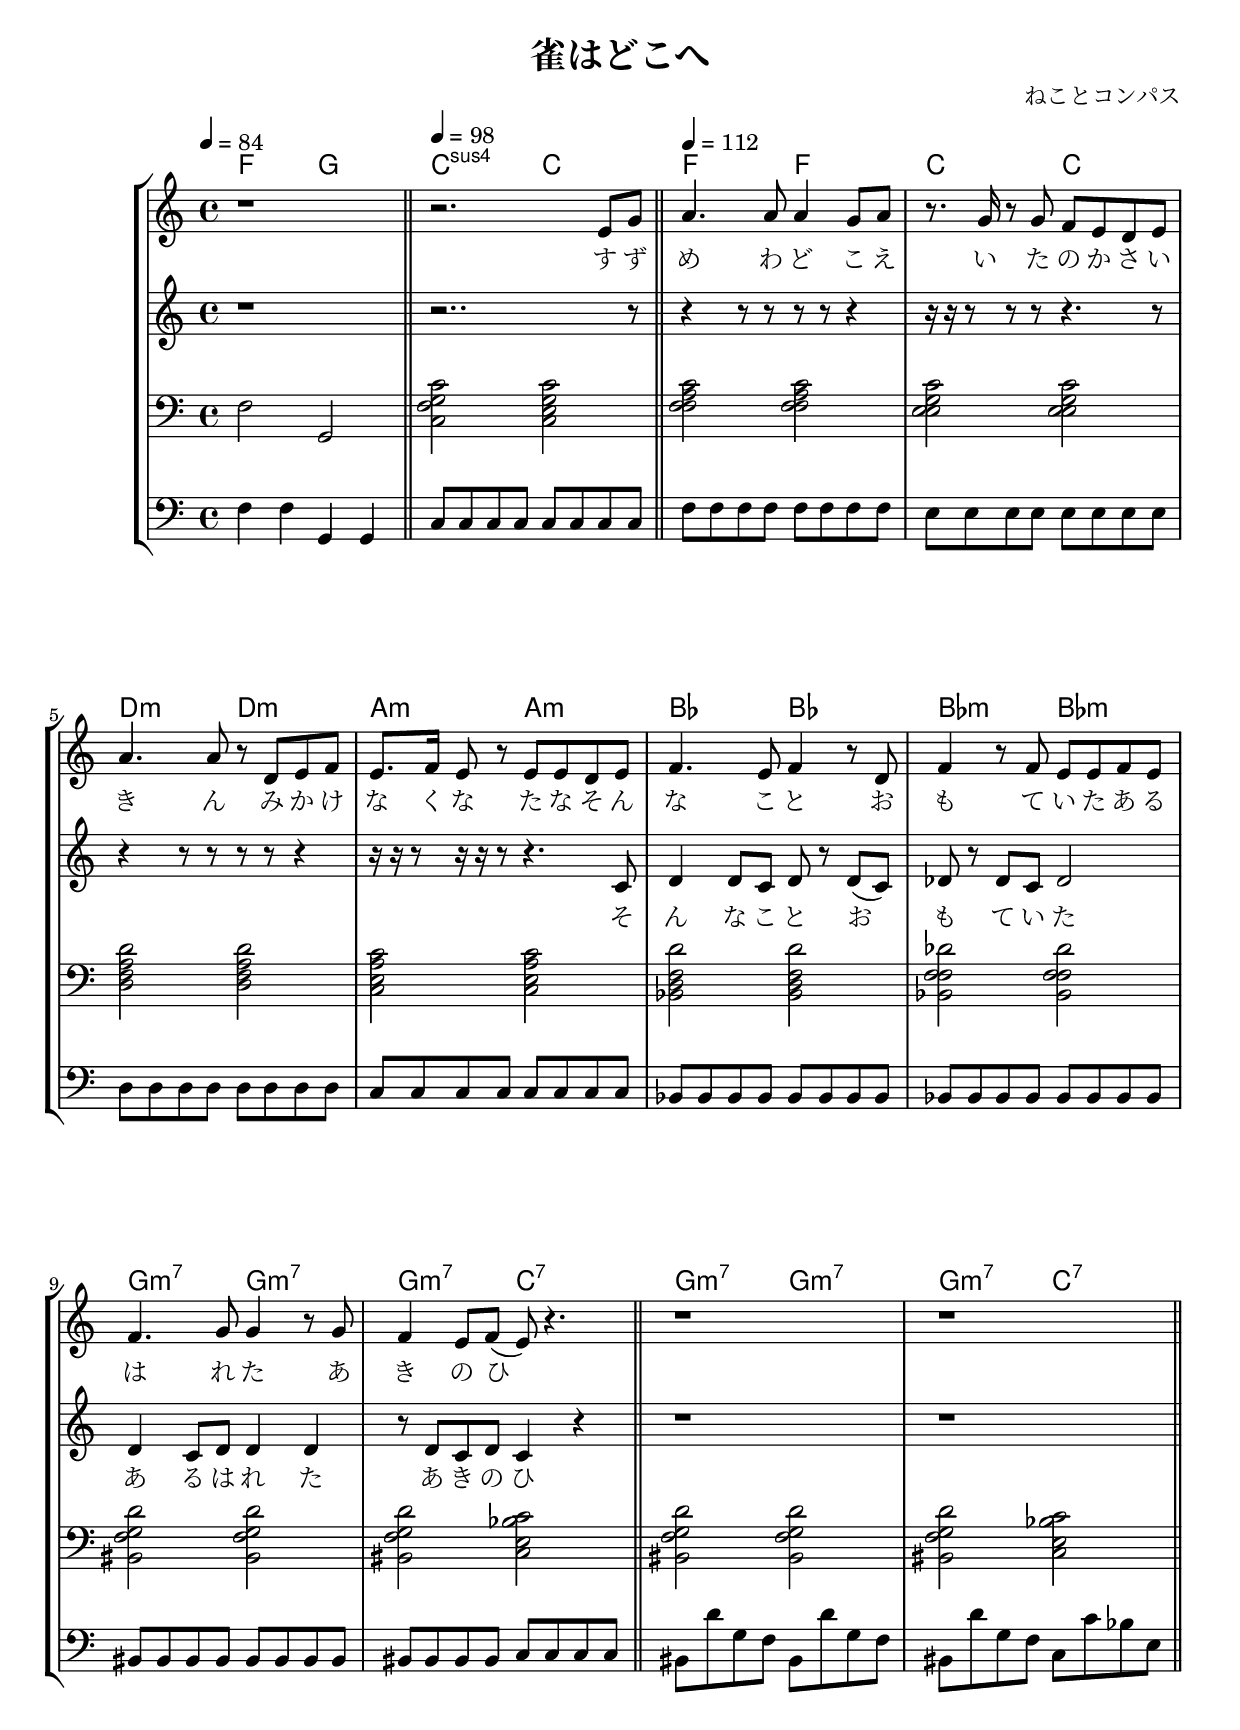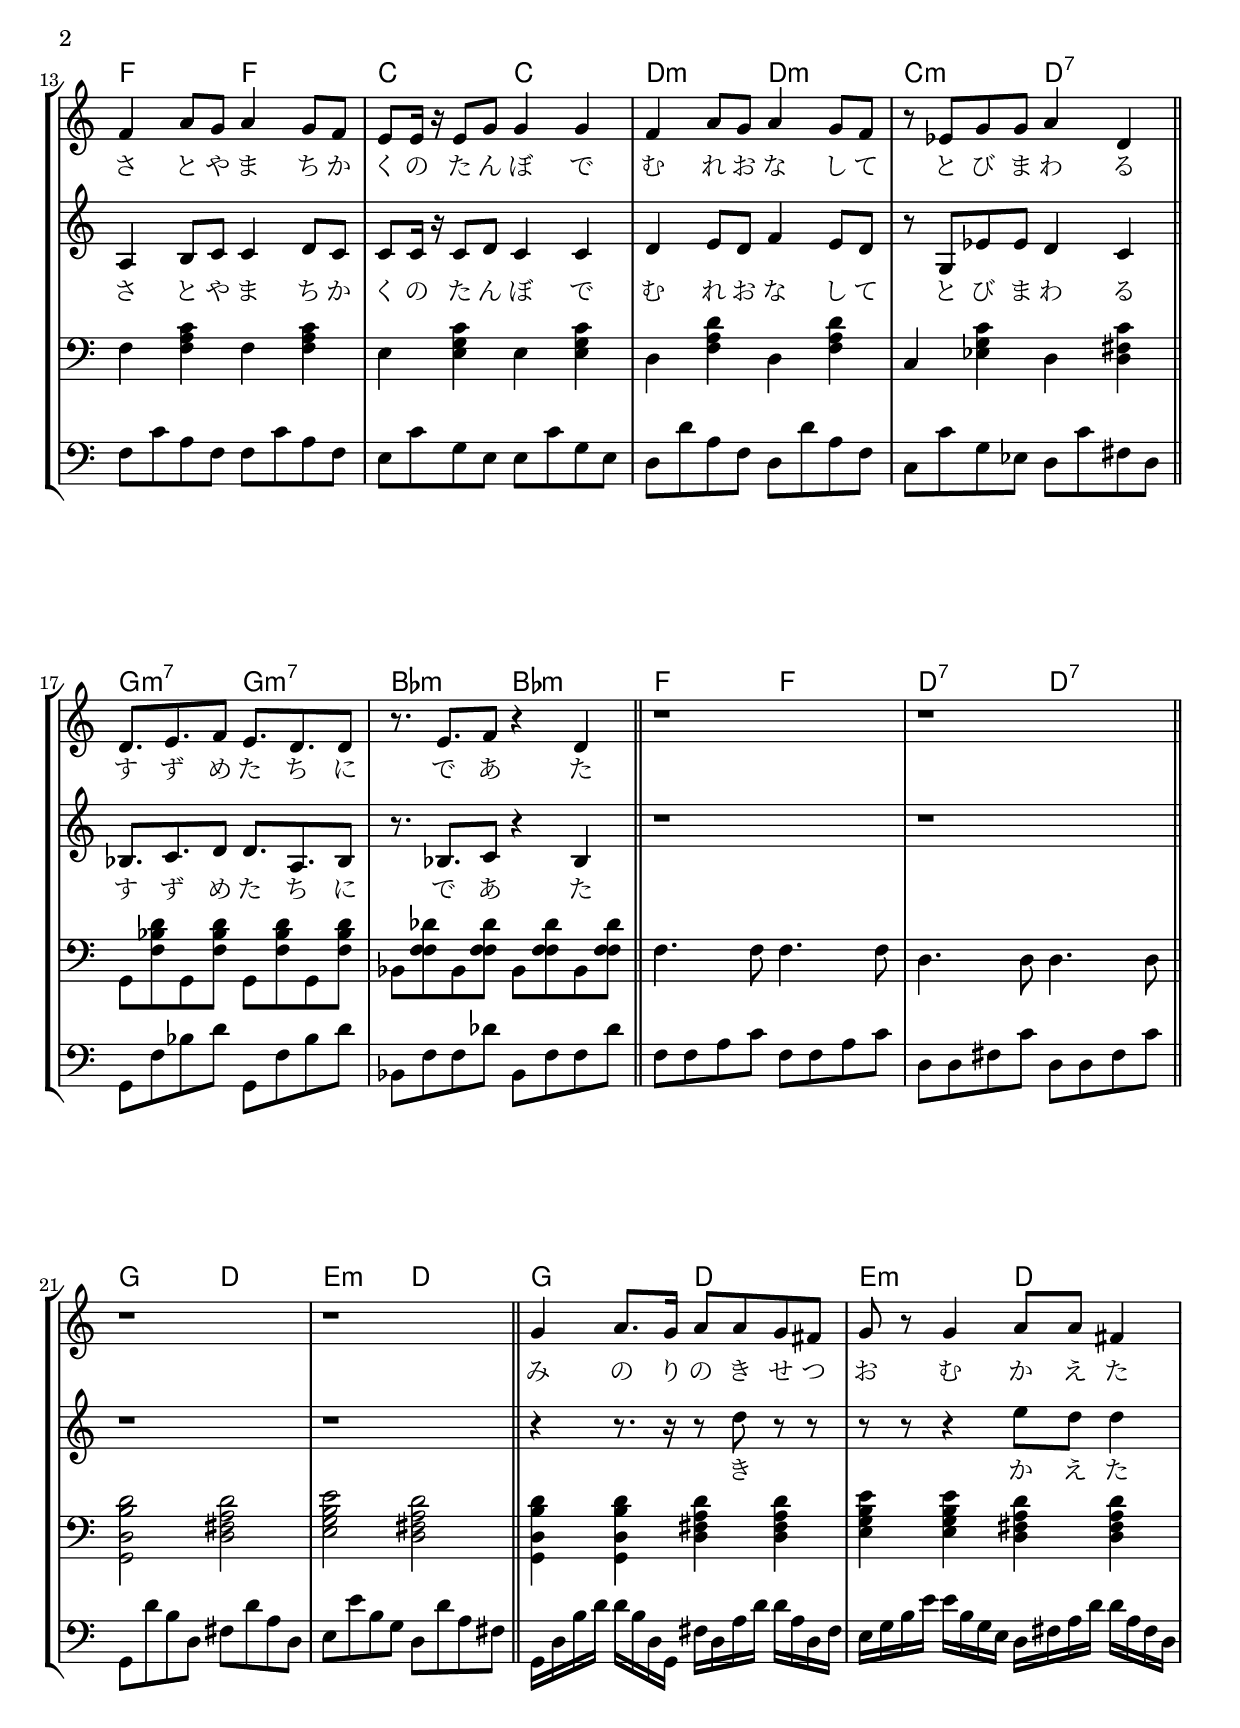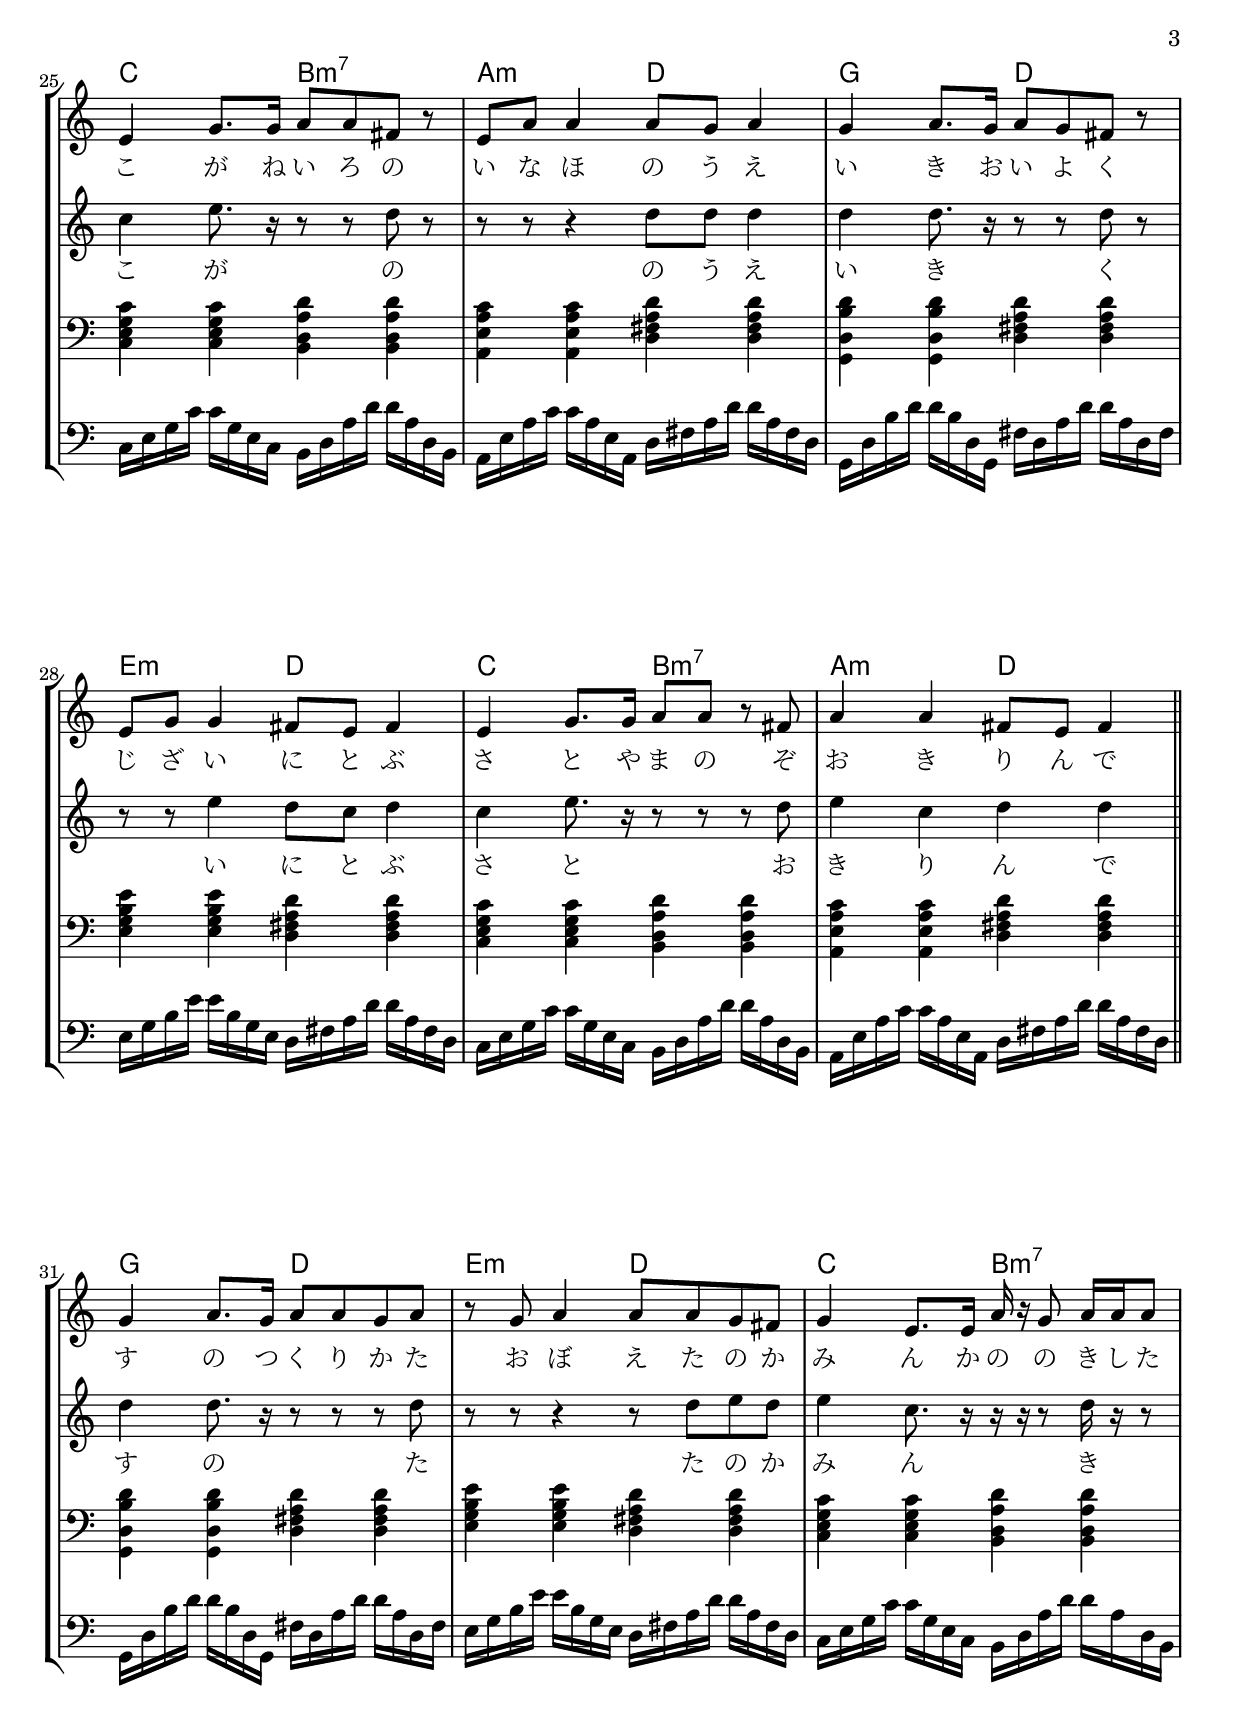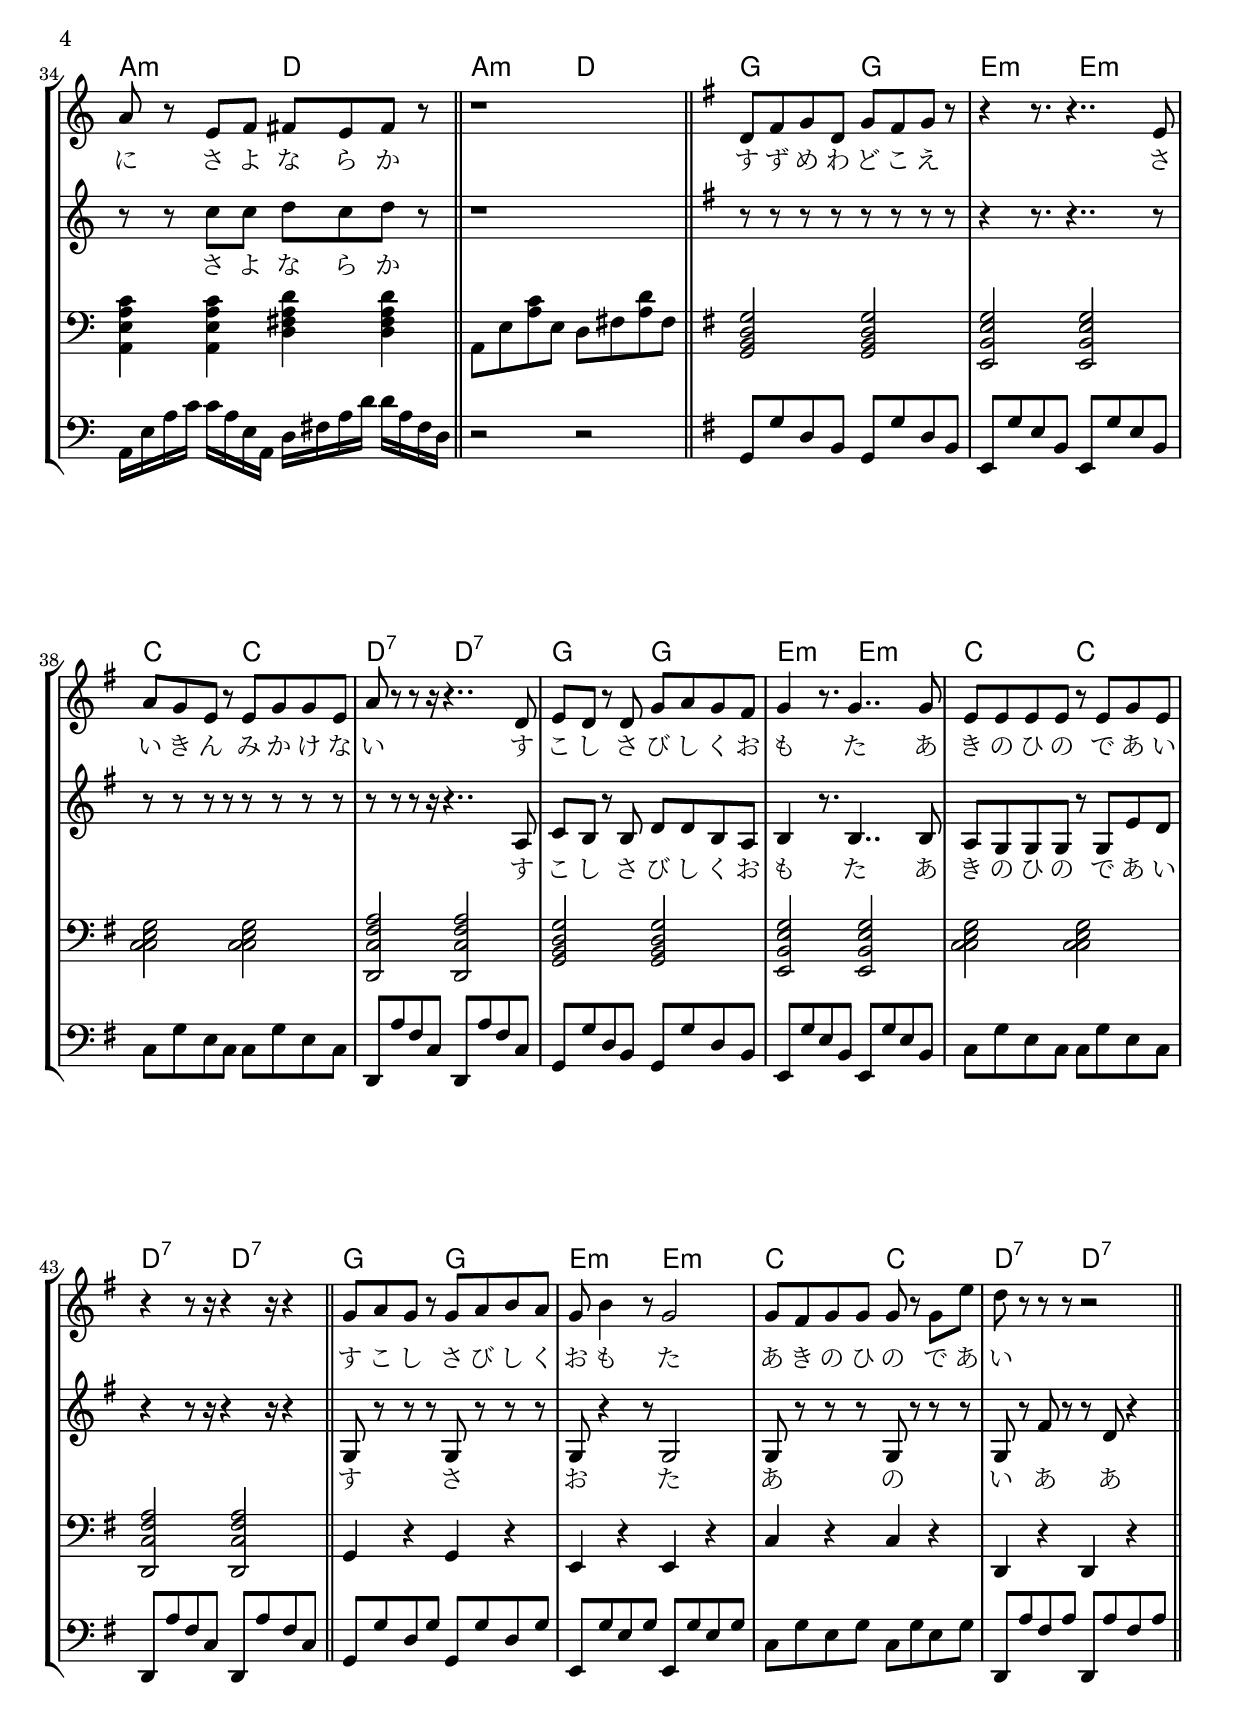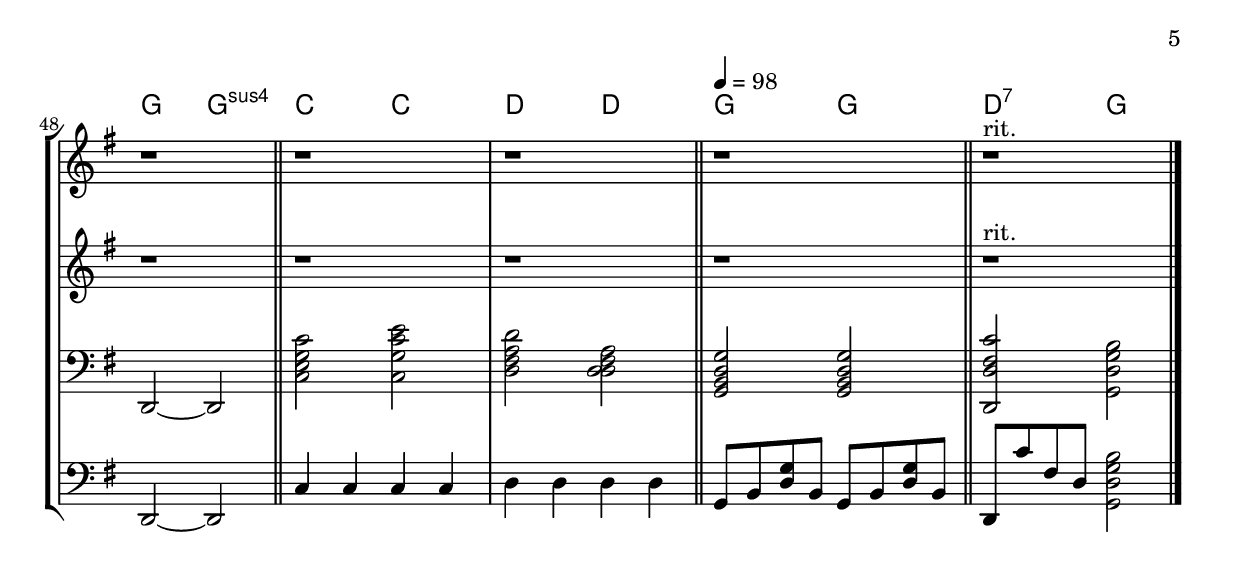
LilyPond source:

\version "2.12.1"

\header {
	title = \markup {雀はどこへ}
	composer = \markup \center-column {ねことコンパス}
}

harmony = \chordmode {
	f2 g 

	c:sus4 c 

	f f c c d:m d:m a:m a:m bes bes bes:m bes:m g:min7 g:min7 g:min7 c:7 

	g:min7 g:min7 g:min7 c:7 

	f f c c d:m d:m c:m d:7 

	g:min7 g:min7 bes:m bes:m 

	f f d:7 d:7 

	g d e:m d 

	g d e:m d c b:min7 a:m d g d e:m d c b:min7 a:m d 

	g d e:m d c b:min7 a:m d 

	a:m d 

	g g e:m e:m c c d:7 d:7 g g e:m e:m c c d:7 d:7 

	g g e:m e:m c c d:7 d:7 

	g g:sus4 

	c c d d 

	g g 

	d:7 g 
}

melody = {
	\key c \major
	\tempo 4 = 84
	r1   
	\tempo 4 = 98
	r2. 
	\set Staff.midiInstrument = #"mmi0.42"
	e'8  g'8 
		\tempo 4 = 112
a'4.  a'8  a'4  g'8  a'8 
	r8.  g'16  r8  g'8  f'8  e'8  d'8  e'8 
	a'4.  a'8  r8  d'8  e'8  f'8 
	e'8.  f'16  e'8  r8  e'8  e'8  d'8  e'8 
	f'4.  e'8  f'4  r8  d'8 
	f'4  r8  f'8  e'8  e'8  f'8  e'8 
	f'4.  g'8  g'4  r8  g'8 
	f'4  e'8  f'8  (e'8)  	r4. 	r1 | r1   
	\set Staff.midiInstrument = #"mmi0.42"
	f'4  a'8  g'8  a'4  g'8  f'8 
	e'8  e'16  r16  e'8  g'8  g'4  g'4 
	f'4  a'8  g'8  a'4  g'8  f'8 
	r8  es'8  g'8  g'8  a'4  d'4
	\set Staff.midiInstrument = #"mmi0.42"
	d'8.  e'8.  f'8  e'8.  d'8.  d'8 
	r8.  e'8.  f'8  r4  d'4
	r1 | r1   
	r1 | r1   
	\set Staff.midiInstrument = #"mmi0.42"
	g'4  a'8.  g'16  a'8  a'8  g'8  fis'8 
	g'8  r8  g'4  a'8  a'8  fis'4 
	e'4  g'8.  g'16  a'8  a'8  fis'8  r8 
	e'8  a'8  a'4  a'8  g'8  a'4 
	g'4  a'8.  g'16  a'8  g'8  fis'8  r8 
	e'8  g'8  g'4  fis'8  e'8  fis'4 
	e'4  g'8.  g'16  a'8  a'8  r8  fis'8 
	a'4  a'4  fis'8  e'8  fis'4
	\set Staff.midiInstrument = #"mmi0.42"
	g'4  a'8.  g'16  a'8  a'8  g'8  a'8 
	r8  g'8  a'4  a'8  a'8  g'8  fis'8 
	g'4  e'8.  e'16  a'16  r16  g'8  a'16  a'16  a'8 
	a'8  r8  e'8  f'8  fis'8  e'8  fis'8  	r8 	r1   
	\set Staff.midiInstrument = #"mmi0.42"
		\key g \major
 d'8  fis'8  g'8  d'8  g'8  fis'8  g'8  r8 
	r4  r8.  r4..  e'8 
	a'8  g'8  e'8  r8  e'8  g'8  g'8  e'8 
	a'8  r8  r8  r16  r4..  d'8 
	e'8  d'8  r8  d'8  g'8  a'8  g'8  fis'8 
	g'4  r8.  g'4..  g'8 
	e'8  e'8  e'8  e'8  r8  e'8  g'8  e'8 
	r4  r8  r16  r4 r16  	r4 	\set Staff.midiInstrument = #"Synth Voice"
	g'8  a'8  g'8  r8  g'8  a'8  b'8  a'8 
	g'8  b'4  r8  g'2 
	g'8  fis'8  g'8  g'8  g'8  r8  g'8  e''8 
	d''8  r8  r8  r8  r2
	r1   
	r1 | r1   
	\tempo 4 = 98
	r1   
	r1^"rit." \bar "|."
}

words = \lyricmode {
	
	
	す  ず  め  わ  ど  こ  え  い  た  の  か  さ  い  き  ん  み  か  け  な  く  な  た  な  そ  ん  な  こ  と  お  も  て  い  た  あ  る  は  れ  た  あ  き  の  ひ  
	
	さ  と  や  ま  ち  か  く  の  た  ん  ぼ  で  む  れ  お  な  し  て  と  び  ま  わ  る  
	す  ず  め  た  ち  に  で  あ  た  
	
	
	み  の  り  の  き  せ  つ  お  む  か  え  た  こ  が  ね  い  ろ  の  い  な  ほ  の  う  え  い  き  お  い  よ  く  じ  ざ  い  に  と  ぶ  さ  と  や  ま  の  ぞ  お  き  り  ん  で  
	す  の  つ  く  り  か  た  お  ぼ  え  た  の  か  み  ん  か  の  の  き  し  た  に  さ  よ  な  ら  か  
	
	す  ず  め  わ  ど  こ  え  さ  い  き  ん  み  か  け  な  い  す  こ  し  さ  び  し  く  お  も  た  あ  き  の  ひ  の  で  あ  い  
	す  こ  し  さ  び  し  く  お  も  た  あ  き  の  ひ  の  で  あ  い  
	
	
	
	
}

secondmelody = {
	\key c \major
	\tempo 4 = 84
	r1   
	\tempo 4 = 98
	r2.. 
	\set Staff.midiInstrument = #"Pad 4 (choir)"
	r8 
		\tempo 4 = 112
r4  r8  r8  r8  r8  r4 
	r16  r16  r8  r8  r8  r4.  r8 
	r4  r8  r8  r8  r8  r4 
	r16  r16  r8  r16  r16  r8  r4.  c'8 
	d'4  d'8  c'8  d'8  r8  d'8  (c'8) 
	des'8  r8  des'8  c'8  des'2 
	d'4  c'8  d'8  d'4  d'4 
	r8  d'8  c'8  d'8  c'4  	r4 	r1 | r1   
	\set Staff.midiInstrument = #"mmi0.42"
	a4  b8  c'8  c'4  d'8  c'8 
	c'8  c'16  r16  c'8  d'8  c'4  c'4 
	d'4  e'8  d'8  f'4  e'8  d'8 
	r8  g8  es'8  es'8  d'4  c'4
	\set Staff.midiInstrument = #"Pad 7 (halo)"
	bes8.  c'8.  d'8  d'8.  a8.  bes8 
	r8.  bes8.  c'8  r4  bes4
	r1 | r1   
	r1 | r1   
	\set Staff.midiInstrument = #"Brass Section"
	r4  r8.  r16  r8  d''8  r8  r8 
	r8  r8  r4  e''8  d''8  d''4 
	c''4  e''8.  r16  r8  r8  d''8  r8 
	r8  r8  r4  d''8  d''8  d''4 
	d''4  d''8.  r16  r8  r8  d''8  r8 
	r8  r8  e''4  d''8  c''8  d''4 
	c''4  e''8.  r16  r8  r8  r8  d''8 
	e''4  c''4  d''4  d''4
	\set Staff.midiInstrument = #"Trumpet"
	d''4  d''8.  r16  r8  r8  r8  d''8 
	r8  r8  r4  r8  d''8  e''8  d''8 
	e''4  c''8.  r16  r16  r16  r8  d''16  r16  r8 
	r8  r8  c''8  c''8  d''8  c''8  d''8  	r8 	r1   
	\set Staff.midiInstrument = #"mmi0.48"
		\key g \major
 r8  r8  r8  r8  r8  r8  r8  r8 
	r4  r8.  r4..  r8 
	r8  r8  r8  r8  r8  r8  r8  r8 
	r8  r8  r8  r16  r4..  a8 
	c'8  b8  r8  b8  d'8  d'8  b8  a8 
	b4  r8.  b4..  b8 
	a8  g8  g8  g8  r8  g8  e'8  d'8 
	r4  r8  r16  r4 r16  	r4 	\set Staff.midiInstrument = #"Pad 1 (new age)"
	g8  r8  r8  r8  g8  r8  r8  r8 
	g8  r4  r8  g2 
	g8  r8  r8  r8  g8  r8  r8  r8 
	g8  r8  fis'8  r8  r8  d'8  r4
	r1   
	r1 | r1   
	\tempo 4 = 98
	r1   
	r1^"rit." \bar "|."
}

secondwords = \lyricmode {
	
	
	そ  ん  な  こ  と  お  も  て  い  た  あ  る  は  れ  た  あ  き  の  ひ  
	
	さ  と  や  ま  ち  か  く  の  た  ん  ぼ  で  む  れ  お  な  し  て  と  び  ま  わ  る  
	す  ず  め  た  ち  に  で  あ  た  
	
	
	き  か  え  た  こ  が  の  の  う  え  い  き  く  い  に  と  ぶ  さ  と  お  き  り  ん  で  
	す  の  た  た  の  か  み  ん  き  さ  よ  な  ら  か  
	
	す  こ  し  さ  び  し  く  お  も  た  あ  き  の  ひ  の  で  あ  い  
	す  さ  お  た  あ  の  い  あ  あ  
	
	
	
	
}

tempochange = {
	\tempo 4 = 84
	r1 \bar "||"
	\tempo 4 = 98
	r1 \bar "||"
	\tempo 4 = 112
	r1 | r1 | r1 | r1 | r1 | r1 | r1 | r1 \bar "||"
	\tempo 4 = 112
	r1 | r1 \bar "||"
	\tempo 4 = 112
	r1 | r1 | r1 | r1 \bar "||"
	\tempo 4 = 112
	r1 | r1 \bar "||"
	\tempo 4 = 112
	r1 | r1 \bar "||"
	\tempo 4 = 112
	r1 | r1 \bar "||"
	\tempo 4 = 112
	r1 | r1 | r1 | r1 | r1 | r1 | r1 | r1 \bar "||"
	\tempo 4 = 112
	r1 | r1 | r1 | r1 \bar "||"
	\tempo 4 = 112
	r1 \bar "||"
	\tempo 4 = 112
	r1 | r1 | r1 | r1 | r1 | r1 | r1 | r1 \bar "||"
	\tempo 4 = 112
	r1 | r1 | r1 | r1 \bar "||"
	\tempo 4 = 112
	r1 \bar "||"
	\tempo 4 = 112
	r1 | r1 \bar "||"
	\tempo 4 = 98
	r1 \bar "||"
	\tempo 4 = 98
	\tempo 4 = 73 r2 \tempo 4 = 65 r2 \bar "|."
}

mainacc = {
	\clef bass
	\set Staff.midiInstrument = #"Acoustic Guitar (steel)"
	\key c \major
	\tempo 4 = 84
	f2
	~g,2
	\bar "||"

	\set Staff.midiInstrument = #"Acoustic Guitar (steel)"
	\tempo 4 = 98
	<c f g c'>2
	<c e g c'>2
	\bar "||"

	\set Staff.midiInstrument = #"Acoustic Guitar (steel)"
	\tempo 4 = 112
	<f f a c'>2
	<f f a c'>2
	<e e g c'>2
	<e e g c'>2
	<d f a d'>2
	<d f a d'>2
	<c e a c'>2
	<c e a c'>2
	<bes, d f d'>2
	<bes, d f d'>2
	<bes, f f des'>2
	<bes, f f des'>2
	<bis, f g d'>2
	<bis, f g d'>2
	<bis, f g d'>2
	<c e bes c'>2
	\bar "||"

	\set Staff.midiInstrument = #"Acoustic Guitar (steel)"
	<bis, f g d'>2
	<bis, f g d'>2
	<bis, f g d'>2
	<c e bes c'>2
	\bar "||"

	\set Staff.midiInstrument = #"Acoustic Guitar (steel)"
	f4 <f a c'>4
	f4 <f a c'>4
	e4 <e g c'>4
	e4 <e g c'>4
	d4 <f a d'>4
	d4 <f a d'>4
	c4 <es g c'>4
	d4 <d fis c'>4
	\bar "||"

	\set Staff.midiInstrument = #"Acoustic Guitar (steel)"
	g,8 <f bes d'> g, <f bes d'>
	g,8 <f bes d'> g, <f bes d'>
	bes,8 <f f des'> bes, <f f des'>
	bes,8 <f f des'> bes, <f f des'>
	\bar "||"

	\set Staff.midiInstrument = #"Pad 7 (halo)"
	f4.f8
	f4.f8
	d4.d8
	d4.d8
	\bar "||"

	\set Staff.midiInstrument = #"Acoustic Guitar (steel)"
	<g, d b d'>2
	<fis d a d'>2
	<e g b e'>2
	<d fis a d'>2
	\bar "||"

	\set Staff.midiInstrument = #"Acoustic Guitar (steel)"
	<g, d b d'>4 <g, d b d'>4
	<fis d a d'>4 <fis d a d'>4
	<e g b e'>4 <e g b e'>4
	<d fis a d'>4 <d fis a d'>4
	<c e g c'>4 <c e g c'>4
	<b, d a d'>4 <b, d a d'>4
	<a, e a c'>4 <a, e a c'>4
	<d fis a d'>4 <d fis a d'>4
	<g, d b d'>4 <g, d b d'>4
	<fis d a d'>4 <fis d a d'>4
	<e g b e'>4 <e g b e'>4
	<d fis a d'>4 <d fis a d'>4
	<c e g c'>4 <c e g c'>4
	<b, d a d'>4 <b, d a d'>4
	<a, e a c'>4 <a, e a c'>4
	<d fis a d'>4 <d fis a d'>4
	\bar "||"

	\set Staff.midiInstrument = #"Acoustic Guitar (steel)"
	<g, d b d'>4 <g, d b d'>4
	<fis d a d'>4 <fis d a d'>4
	<e g b e'>4 <e g b e'>4
	<d fis a d'>4 <d fis a d'>4
	<c e g c'>4 <c e g c'>4
	<b, d a d'>4 <b, d a d'>4
	<a, e a c'>4 <a, e a c'>4
	<d fis a d'>4 <d fis a d'>4
	\bar "||"

	\set Staff.midiInstrument = #"Acoustic grand"
	a,8 e <a c'> e
	d8 fis <a d'> fis
	\bar "||"

	\set Staff.midiInstrument = #"Acoustic Guitar (steel)"
	\key g \major
	<g, b, d g>2
	<g, b, d g>2
	<e, b, e g>2
	<e, b, e g>2
	<c c e g>2
	<c c e g>2
	<d, c fis a>2
	<d, c fis a>2
	<g, b, d g>2
	<g, b, d g>2
	<e, b, e g>2
	<e, b, e g>2
	<c c e g>2
	<c c e g>2
	<d, c fis a>2
	<d, c fis a>2
	\bar "||"

	\set Staff.midiInstrument = #"Acoustic Guitar (steel)"
	g,4 r4
	g,4 r4
	e,4 r4
	e,4 r4
	c4 r4
	c4 r4
	d,4 r4
	d,4 r4
	\bar "||"

	\set Staff.midiInstrument = #"Electric Piano 1"
	d,2
	~d,2
	\bar "||"

	\set Staff.midiInstrument = #"Acoustic grand"
	<c e g c'>2
	<c g c' e'>2
	<d fis a d'>2
	<d d fis a>2
	\bar "||"

	\set Staff.midiInstrument = #"Electric Grand"
	\tempo 4 = 98
	<g, b, d g>2
	<g, b, d g>2
	\bar "||"

	\set Staff.midiInstrument = #"Electric Grand"
	<d, d fis c'>2
	<g, d g b>2
	\bar "|."
}

subacc = {
	\clef bass
	\set Staff.midiInstrument = #"Pizzicato Strings"
	\key c \major
	\tempo 4 = 84
	f4 f4
	g,4 g,4
	\bar "||"

	\set Staff.midiInstrument = #"Pizzicato Strings"
	\tempo 4 = 98
	c8 c8 c8 c8
	c8 c8 c8 c8
	\bar "||"

	\set Staff.midiInstrument = #"Pizzicato Strings"
	\tempo 4 = 112
	f8 f8 f8 f8
	f8 f8 f8 f8
	e8 e8 e8 e8
	e8 e8 e8 e8
	d8 d8 d8 d8
	d8 d8 d8 d8
	c8 c8 c8 c8
	c8 c8 c8 c8
	bes,8 bes,8 bes,8 bes,8
	bes,8 bes,8 bes,8 bes,8
	bes,8 bes,8 bes,8 bes,8
	bes,8 bes,8 bes,8 bes,8
	bis,8 bis,8 bis,8 bis,8
	bis,8 bis,8 bis,8 bis,8
	bis,8 bis,8 bis,8 bis,8
	c8 c8 c8 c8
	\bar "||"

	\set Staff.midiInstrument = #"Vibraphone"
	bis,8 d' g f
	bis,8 d' g f
	bis,8 d' g f
	c8 c' bes e
	\bar "||"

	\set Staff.midiInstrument = #"Lead 4 (chiff)"
	f8 c' a f
	f8 c' a f
	e8 c' g e
	e8 c' g e
	d8 d' a f
	d8 d' a f
	c8 c' g es
	d8 c' fis d
	\bar "||"

	\set Staff.midiInstrument = #"Lead 3 (calliope)"
	g,8 f8 bes8 d'8
	g,8 f8 bes8 d'8
	bes,8 f8 f8 des'8
	bes,8 f8 f8 des'8
	\bar "||"

	\set Staff.midiInstrument = #"Music box"
	f8 f8 a8 c'8
	f8 f8 a8 c'8
	d8 d8 fis8 c'8
	d8 d8 fis8 c'8
	\bar "||"

	\set Staff.midiInstrument = #"Pizzicato Strings"
	g,8 d' b d
	fis8 d' a d
	e8 e' b g
	d8 d' a fis
	\bar "||"

	\set Staff.midiInstrument = #"Synthbrass 2"
	g,16 d b d' d' b d g,
	fis16 d a d' d' a d fis
	e16 g b e' e' b g e
	d16 fis a d' d' a fis d
	c16 e g c' c' g e c
	b,16 d a d' d' a d b,
	a,16 e a c' c' a e a,
	d16 fis a d' d' a fis d
	g,16 d b d' d' b d g,
	fis16 d a d' d' a d fis
	e16 g b e' e' b g e
	d16 fis a d' d' a fis d
	c16 e g c' c' g e c
	b,16 d a d' d' a d b,
	a,16 e a c' c' a e a,
	d16 fis a d' d' a fis d
	\bar "||"

	\set Staff.midiInstrument = #"Synthbrass 1"
	g,16 d b d' d' b d g,
	fis16 d a d' d' a d fis
	e16 g b e' e' b g e
	d16 fis a d' d' a fis d
	c16 e g c' c' g e c
	b,16 d a d' d' a d b,
	a,16 e a c' c' a e a,
	d16 fis a d' d' a fis d
	\bar "||"

	\set Staff.midiInstrument = #"Acoustic grand"
	r2
	r2
	\bar "||"

	\set Staff.midiInstrument = #"Pizzicato Strings"
	\key g \major
	g,8 g d b,
	g,8 g d b,
	e,8 g e b,
	e,8 g e b,
	c8 g e c
	c8 g e c
	d,8 a fis c
	d,8 a fis c
	g,8 g d b,
	g,8 g d b,
	e,8 g e b,
	e,8 g e b,
	c8 g e c
	c8 g e c
	d,8 a fis c
	d,8 a fis c
	\bar "||"

	\set Staff.midiInstrument = #"Pizzicato Strings"
	g,8 g d g
	g,8 g d g
	e,8 g e g
	e,8 g e g
	c8 g e g
	c8 g e g
	d,8 a fis a
	d,8 a fis a
	\bar "||"

	\set Staff.midiInstrument = #"FX 8 (sci-fi)"
	d,2
	~d,2
	\bar "||"

	\set Staff.midiInstrument = #"FX 4 (atmosphere)"
	c4 c4
	c4 c4
	d4 d4
	d4 d4
	\bar "||"

	\set Staff.midiInstrument = #"Synth Voice"
	\tempo 4 = 98
	g,8 b, <d g> b,
	g,8 b, <d g> b,
	\bar "||"

	\set Staff.midiInstrument = #"Pad 7 (halo)"
	d,8 c' fis d
	<g, d g b>2
	\bar "|."
}

percA = {
	\drummode {
	r1 \bar "||"
	r1 \bar "||"
	r1  |r1  |r1  |r1  |r1  |r1  |r1  |r2 r8 hho4 hho8  \bar "||"
	r1 |r1 \bar "||"
	hh8 hh8 hh8 hh8 hh8 hh8 hh8 hh8  |hh8 hh8 hh8 hh8 hh4 hh8 hh8  |hh8 hh8 hh8 hh8 hh8 hh8 hh8 hh8  |r8 hh2. r8  \bar "||"
	cymr4 cymr4 cymr4 cymr4  |cymr4 cymr8 cymr16 cymr16 cymr4 cymr4  \bar "||"
	r1 |r1 \bar "||"
	r8 cymr16 cymr16 cymr8 cymr16 cymr16 cymr8 cymr16 cymr16 cymr8 cymr8  |cymr8 cymr16 cymr16 cymr8 cymr16 cymr16 cymr8 cymr16 cymr16 cymr8 cymr8  \bar "||"
	r8 cymr16 cymr16 cymr8 cymr16 cymr16 cymr8 cymr16 cymr16 cymr8 cymr8  |cymr8 cymr16 cymr16 cymr8 cymr16 cymr16 cymr8 cymr16 cymr16 cymr8 cymr8  |cymr8 cymr16 cymr16 cymr8 cymr16 cymr16 cymr8 cymr16 cymr16 cymr8 cymr16 cymr16  |cymr8 cymr16 cymr16 cymr8 cymr16 cymr16 cymr8 cymr16 cymr16 cymr8 cymr8  |r8 cymr16 cymr16 cymr8 cymr16 cymr16 cymr8 cymr16 cymr16 cymr8 cymr8  |cymr8 cymr16 cymr16 cymr8 cymr16 cymr16 cymr8 cymr16 cymr16 cymr8 cymr8  |cymr8 cymr16 cymr16 cymr8 cymr16 cymr16 cymr8 cymr16 cymr16 cymr8 cymr16 cymr16  |cymr8 cymr16 cymr16 cymr8 cymr16 cymr16 cymr8 cymr16 cymr16 cymr8 cymr8  \bar "||"
	r8 cymr16 cymr16 cymr8 cymr16 cymr16 cymr8 cymr16 cymr16 cymr8 cymr8  |cymr8 cymr16 cymr16 cymr8 cymr16 cymr16 cymr8 cymr16 cymr16 cymr8 cymr8  |cymr8 cymr16 cymr16 cymr8 cymr16 cymr16 cymr8 cymr16 cymr16 cymr8 cymr16 cymr16  |cymr8 cymr16 cymr16 cymr8 cymr16 cymr16 cymr8 cymr16 cymr16 cymr8 cymr8  \bar "||"
	r1 \bar "||"
	hh8 hh8 hh8 hh8 hh8 hh8 hh8 hh8  |hh8 hh8 hh8 hh8 hh4 hh8 hh8  |hh8 hh8 hh8 hh8 hh8 hh8 hh8 hh8  |hh8 hh8 hh8 hh2 r8  |hh8 hh8 hh8 hh8 hh8 hh8 hh8 hh8  |hh8 hh8 hh8 hh8 hh4 hh8 hh8  |hh8 hh8 hh8 hh8 hh8 hh8 hh8 hh8  |r8 hh2. r8  \bar "||"
	r1  |r1  |r1  |r2 r8 hho4 hho8  \bar "||"
	r1 \bar "||"
	r1 |r1 \bar "||"
	r2 hho2  \bar "||"
	r1 \bar "|."
	}
}

percB = {
	\drummode {
	r1 \bar "||"
	r1 \bar "||"
	r4. hhp2 hhp8  |r4. hhp2 hhp8  |r4. hhp2 hhp8  |r4. hhp2 hhp8  |r4. hhp2 hhp8  |r4. hhp2 hhp8  |r4. hhp2 hhp8  |hhp4 hhp4 hhp4 hhp4  \bar "||"
	r1 |r1 \bar "||"
	r4 sn8. sn8 sn8. sn8. sn16  |r4 sn8. sn8 sn8. sn4  |r4 sn8. sn8 sn8. sn8. sn16  |r4 sn2 sn4  \bar "||"
	r2 sn2  |r2 sn2  \bar "||"
	r1 |r1 \bar "||"
	r4 sn2 sn4  |r4 sn2 sn8 sn16 sn16  \bar "||"
	r4 sn2 sn4  |r4 sn8 sn4. sn4  |r4 sn2 sn4  |r4 sn8 sn4. sn4  |r4 sn2 sn4  |r4 sn8 sn4. sn4  |r4 sn2 sn4  |r4 sn2 sn8 sn16 sn16  \bar "||"
	r4 sn2 sn4  |r4 sn8 sn4. sn4  |r4 sn2 sn4  |r4 sn2 sn8 sn16 sn16  \bar "||"
	r1 \bar "||"
	r4 sn8. sn8 sn8. sn8. sn16  |r4 sn8. sn8 sn8. sn4  |r4 sn8. sn8 sn8. sn8. sn16  |r8 sn8 sn4 sn8 sn16 sn8 sn8 sn16  |r4 sn8. sn8 sn8. sn8. sn16  |r4 sn8. sn8 sn8. sn4  |r4 sn8. sn8 sn8. sn8. sn16  |r4 sn2 sn4  \bar "||"
	r4. hhp2 hhp8  |r4. hhp2 hhp8  |r4. hhp2 hhp8  |hhp4 hhp4 hhp4 hhp4  \bar "||"
	r1 \bar "||"
	r1 |r1 \bar "||"
	hh8 hh16 hh16 hh8 hh16 hh8 hh4. r16  \bar "||"
	r1 \bar "|."
	}
}

percC = {
	\drummode {
	r1 \bar "||"
	r1 \bar "||"
	hh4 hh4 hh4 hh4  |hh4 hh4 hh4 hh4  |hh4 hh4 hh4 hh4  |hh4 hh4 hh4 hh4  |hh4 hh4 hh4 hh4  |hh4 hh4 hh4 hh4  |hh4 hh4 hh4 hh4  |r4. hh2 r8  \bar "||"
	r1 |r1 \bar "||"
	bd8 bd4 bd2 bd8  |bd8 bd2 bd4.  |bd8 bd4 bd2 bd8  |bd8 bd4. bd4. bd8  \bar "||"
	bd2. r8 bd8  |bd2 r8 bd4.  \bar "||"
	r1 |r1 \bar "||"
	bd8. bd16 bd8. bd16 bd8. bd16 bd8. bd16  |bd8. bd16 bd8. bd16 bd8. bd16 bd8. bd16  \bar "||"
	bd8. bd16 bd8. bd16 bd8. bd16 bd8. bd16  |bd8. bd16 bd8. bd16 bd8. bd16 bd4  |bd8. bd16 bd8. bd16 bd8. bd16 bd8. bd16  |bd8. bd16 bd8. bd16 bd8. bd16 bd4  |bd8. bd16 bd8. bd16 bd8. bd16 bd8. bd16  |bd8. bd16 bd8. bd16 bd8. bd16 bd4  |bd8. bd16 bd8. bd16 bd8. bd16 bd8. bd16  |bd8. bd16 bd8. bd16 bd8. bd16 bd8. bd16  \bar "||"
	bd8. bd16 bd8. bd16 bd8. bd16 bd8. bd16  |bd8. bd16 bd8. bd16 bd8. bd16 bd4  |bd8. bd16 bd8. bd16 bd8. bd16 bd8. bd16  |bd8. bd16 bd8. bd16 bd8. bd16 bd8. bd16  \bar "||"
	r1 \bar "||"
	bd8 bd4 bd2 bd8  |bd8 bd2 bd4.  |bd8 bd4 bd2 bd8  |bd4 r16 bd8. bd2  |bd8 bd4 bd2 bd8  |bd8 bd2 bd4.  |bd8 bd4 bd2 bd8  |bd8 bd4. bd4. bd8  \bar "||"
	hh4 hh4 hh4 hh4  |hh4 hh4 hh4 hh4  |hh4 hh4 hh4 hh4  |r4. hh2 r8  \bar "||"
	r1 \bar "||"
	r1 |r1 \bar "||"
	r4 sn4. sn16 sn8 sn16 sn16 sn16  \bar "||"
	r1 \bar "|."
	}
}

percD = {
	\drummode {
	r1 \bar "||"
	r1 \bar "||"
	bd2. r8 bd8  |bd8. bd8. bd2 bd8  |bd2. r8 bd8  |bd8. bd8. bd2 bd8  |bd2. r8 bd8  |bd8. bd8. bd2 bd8  |bd2. r8 bd8  |bd8. bd4. r16 bd4 bd8  \bar "||"
	r1 |r1 \bar "||"
	r1  |r2 r8 hho4.  |r1  |r4. r16 hho2 r16  \bar "||"
	r1 |r8. tommh8. tommh2 r8  \bar "||"
	r1 |r1 \bar "||"
	r1  |r4. tommh2 r8  \bar "||"
	r1  |r2 r16 tommh4. r16  |r1  |r2 r16 tommh4. r16  |r1  |r2 r16 tommh4. r16  |r1  |r4. tommh2 r8  \bar "||"
	r1  |r2 r16 tommh4. r16  |r1  |r4. tommh2 r8  \bar "||"
	r1 \bar "||"
	r1  |r2 r8 hho4.  |r1  |r4. r16 hho2 r16  |r1  |r2 r8 hho4.  |r1  |r4. r16 hho2 r16  \bar "||"
	bd2. r8 bd8  |bd8. bd8. bd2 bd8  |bd2. r8 bd8  |bd8. bd4. r16 bd4 bd8  \bar "||"
	r1 \bar "||"
	r1 |r1 \bar "||"
	bd4. bd8. bd4. r16  \bar "||"
	r1 \bar "|."
	}
}

percE = {
	\drummode {
	r1 \bar "||"
	r1 \bar "||"
	r1 | r1 | r1 | r1 | r1 | r1 | r1 | r1 \bar "||"
	r1 |r1 \bar "||"
	r1 |r1 |r1 |cymc1  \bar "||"
	r1 |r2. toml8 toml8  \bar "||"
	r1 |r1 \bar "||"
	r1  |r2 r16 toml4. r16  \bar "||"
	r1  |r2. r8 toml8  |r1  |r2. r8 toml8  |r1  |r2. r8 toml8  |r1  |r2 r16 toml4. r16  \bar "||"
	r1  |r2. r8 toml8  |r1  |r2 r16 toml4. r16  \bar "||"
	r1 \bar "||"
	r1 |r1 |r1 |r1 |r1 |r1 |r1 |cymc1  \bar "||"
	r1 | r1 | r1 | r1 \bar "||"
	r1 \bar "||"
	r1 |r1 \bar "||"
	r2. cymc4  \bar "||"
	r1 \bar "|."
	}
}

percF = {
	\drummode {
	r1 \bar "||"
	r1 \bar "||"
	r1 | r1 | r1 | r1 | r1 | r1 | r1 | r1 \bar "||"
	r1 | r1 \bar "||"
	r1 |r1 |r1 |r4 r16 tommh16 tommh4. tommh4  \bar "||"
	r1 |hho1  \bar "||"
	r1 | r1 \bar "||"
	cymc1  |r1 \bar "||"
	cymc1  |r1 |r1 |r1 |cymc1  |r1 |r1 |r1 \bar "||"
	cymc1  |r1 |r1 |r1 \bar "||"
	r1 \bar "||"
	r1 |r1 |r1 |r1 |r1 |r1 |r1 |r4 r16 tommh16 tommh4. tommh4  \bar "||"
	r1 | r1 | r1 | r1 \bar "||"
	r1 \bar "||"
	r1 | r1 \bar "||"
	r1 \bar "||"
	r1 \bar "|."
	}
}

percG = {
	\drummode {
	r1 \bar "||"
	r1 \bar "||"
	r1 | r1 | r1 | r1 | r1 | r1 | r1 | r1 \bar "||"
	r1 | r1 \bar "||"
	r1 |r1 |r1 |r4. r16 tomml4. tomml8.  \bar "||"
	r1 | r1 \bar "||"
	r1 | r1 \bar "||"
	r1 | r1 \bar "||"
	r1 | r1 | r1 | r1 | r1 | r1 | r1 | r1 \bar "||"
	r1 | r1 | r1 | r1 \bar "||"
	r1 \bar "||"
	r1 |r1 |r1 |r1 |r1 |r1 |r1 |r4. r16 tomml4. tomml8.  \bar "||"
	r1 | r1 | r1 | r1 \bar "||"
	r1 \bar "||"
	r1 | r1 \bar "||"
	r1 \bar "||"
	r1 \bar "|."
	}
}

percH = {
	\drummode {
	r1 \bar "||"
	r1 \bar "||"
	r1 | r1 | r1 | r1 | r1 | r1 | r1 | r1 \bar "||"
	r1 | r1 \bar "||"
	r1 |r1 |r1 |r2 r16 toml8 toml4 r16  \bar "||"
	r1 | r1 \bar "||"
	r1 | r1 \bar "||"
	r1 | r1 \bar "||"
	r1 | r1 | r1 | r1 | r1 | r1 | r1 | r1 \bar "||"
	r1 | r1 | r1 | r1 \bar "||"
	r1 \bar "||"
	r1 |r1 |r1 |r1 |r1 |r1 |r1 |r2 r16 toml8 toml4 r16  \bar "||"
	r1 | r1 | r1 | r1 \bar "||"
	r1 \bar "||"
	r1 | r1 \bar "||"
	r1 \bar "||"
	r1 \bar "|."
	}
}

percI = {
	\drummode {
	r1 \bar "||"
	r1 \bar "||"
	r1 | r1 | r1 | r1 | r1 | r1 | r1 | r1 \bar "||"
	r1 | r1 \bar "||"
	r1 |r1 |r1 |r2 r8 tomfh4 tomfh8  \bar "||"
	r1 | r1 \bar "||"
	r1 | r1 \bar "||"
	r1 | r1 \bar "||"
	r1 | r1 | r1 | r1 | r1 | r1 | r1 | r1 \bar "||"
	r1 | r1 | r1 | r1 \bar "||"
	r1 \bar "||"
	r1 |r1 |r1 |r1 |r1 |r1 |r1 |r2 r8 tomfh4 tomfh8  \bar "||"
	r1 | r1 | r1 | r1 \bar "||"
	r1 \bar "||"
	r1 | r1 \bar "||"
	r1 \bar "||"
	r1 \bar "|."
	}
}

\score {
	<<
		\new StaffGroup <<
			\new ChordNames {\harmony}
			\new Voice = "melody" {\melody}
			\new Lyrics \lyricsto "melody" \words
			\new Voice = "secondmelody" {\secondmelody}
			\new Lyrics \lyricsto "secondmelody" \secondwords
			\new Staff = "mainacc" {\mainacc}
			\new Staff = "subacc" {\subacc}
		>>
	>>
	\layout { }
}
